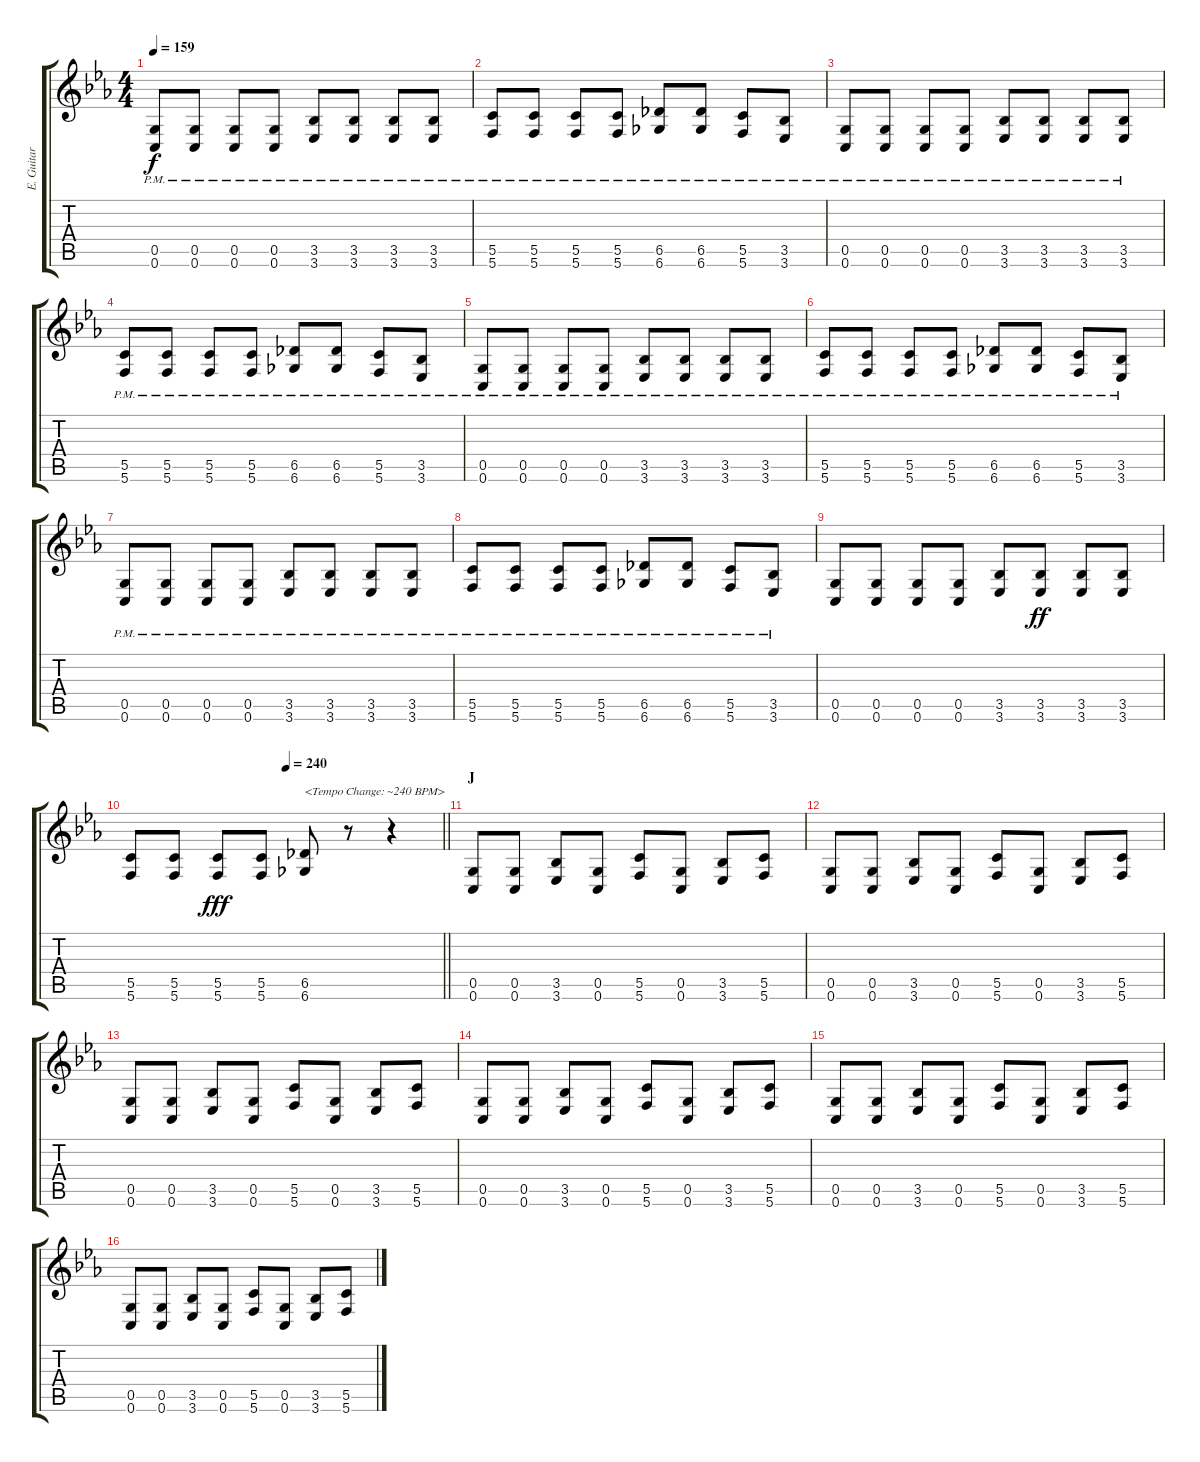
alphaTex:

\track ("E. Guitar I" "E. Guitar ") {instrument overdrivenguitar}
\staff {score tabs}
\tuning (D4 A3 F3 C3 G2 C2) {hide}
\ts (4 4)
\tempo 159
\clef g2
\ks eb
(0.5{pm} 0.6{pm}).8{dy f} (0.5{pm} 0.6{pm}).8 (0.5{pm} 0.6{pm}).8 (0.5{pm} 0.6{pm}).8 (3.5{pm} 3.6{pm}).8 (3.5{pm} 3.6{pm}).8 (3.5{pm} 3.6{pm}).8 (3.5{pm} 3.6{pm}).8 |
(5.5{pm} 5.6{pm}).8 (5.5{pm} 5.6{pm}).8 (5.5{pm} 5.6{pm}).8 (5.5{pm} 5.6{pm}).8 (6.5{pm} 6.6{pm}).8 (6.5{pm} 6.6{pm}).8 (5.5{pm} 5.6{pm}).8 (3.5{pm} 3.6{pm}).8 |
(0.5{pm} 0.6{pm}).8 (0.5{pm} 0.6{pm}).8 (0.5{pm} 0.6{pm}).8 (0.5{pm} 0.6{pm}).8 (3.5{pm} 3.6{pm}).8 (3.5{pm} 3.6{pm}).8 (3.5{pm} 3.6{pm}).8 (3.5{pm} 3.6{pm}).8 |
(5.5{pm} 5.6{pm}).8 (5.5{pm} 5.6{pm}).8 (5.5{pm} 5.6{pm}).8 (5.5{pm} 5.6{pm}).8 (6.5{pm} 6.6{pm}).8 (6.5{pm} 6.6{pm}).8 (5.5{pm} 5.6{pm}).8 (3.5{pm} 3.6{pm}).8 |
(0.5{pm} 0.6{pm}).8 (0.5{pm} 0.6{pm}).8 (0.5{pm} 0.6{pm}).8 (0.5{pm} 0.6{pm}).8 (3.5{pm} 3.6{pm}).8 (3.5{pm} 3.6{pm}).8 (3.5{pm} 3.6{pm}).8 (3.5{pm} 3.6{pm}).8 |
(5.5{pm} 5.6{pm}).8 (5.5{pm} 5.6{pm}).8 (5.5{pm} 5.6{pm}).8 (5.5{pm} 5.6{pm}).8 (6.5{pm} 6.6{pm}).8 (6.5{pm} 6.6{pm}).8 (5.5{pm} 5.6{pm}).8 (3.5{pm} 3.6{pm}).8 |
(0.5{pm} 0.6{pm}).8 (0.5{pm} 0.6{pm}).8 (0.5{pm} 0.6{pm}).8 (0.5{pm} 0.6{pm}).8 (3.5{pm} 3.6{pm}).8 (3.5{pm} 3.6{pm}).8 (3.5{pm} 3.6{pm}).8 (3.5{pm} 3.6{pm}).8 |
(5.5{pm} 5.6{pm}).8 (5.5{pm} 5.6{pm}).8 (5.5{pm} 5.6{pm}).8 (5.5{pm} 5.6{pm}).8 (6.5{pm} 6.6{pm}).8 (6.5{pm} 6.6{pm}).8 (5.5{pm} 5.6{pm}).8 (3.5{pm} 3.6{pm}).8 |
(0.5 0.6).8 (0.5 0.6).8 (0.5 0.6).8 (0.5 0.6).8 (3.5 3.6).8 (3.5 3.6).8{dy ff} (3.5 3.6).8 (3.5 3.6).8 |
\tempo (240 0.5)
\barLineRight lightlight
(5.5 5.6).8 (5.5 5.6).8 (5.5 5.6).8{dy fff} (5.5 5.6).8 (6.5 6.6).8{txt "<Tempo Change: ~240 BPM>"} r.8 r.4 |
\section ("" "J")
(0.5 0.6).8 (0.5 0.6).8 (3.5 3.6).8 (0.5 0.6).8 (5.5 5.6).8 (0.5 0.6).8 (3.5 3.6).8 (5.5 5.6).8 |
(0.5 0.6).8 (0.5 0.6).8 (3.5 3.6).8 (0.5 0.6).8 (5.5 5.6).8 (0.5 0.6).8 (3.5 3.6).8 (5.5 5.6).8 |
(0.5 0.6).8 (0.5 0.6).8 (3.5 3.6).8 (0.5 0.6).8 (5.5 5.6).8 (0.5 0.6).8 (3.5 3.6).8 (5.5 5.6).8 |
(0.5 0.6).8 (0.5 0.6).8 (3.5 3.6).8 (0.5 0.6).8 (5.5 5.6).8 (0.5 0.6).8 (3.5 3.6).8 (5.5 5.6).8 |
(0.5 0.6).8 (0.5 0.6).8 (3.5 3.6).8 (0.5 0.6).8 (5.5 5.6).8 (0.5 0.6).8 (3.5 3.6).8 (5.5 5.6).8 |
(0.5 0.6).8 (0.5 0.6).8 (3.5 3.6).8 (0.5 0.6).8 (5.5 5.6).8 (0.5 0.6).8 (3.5 3.6).8 (5.5 5.6).8
